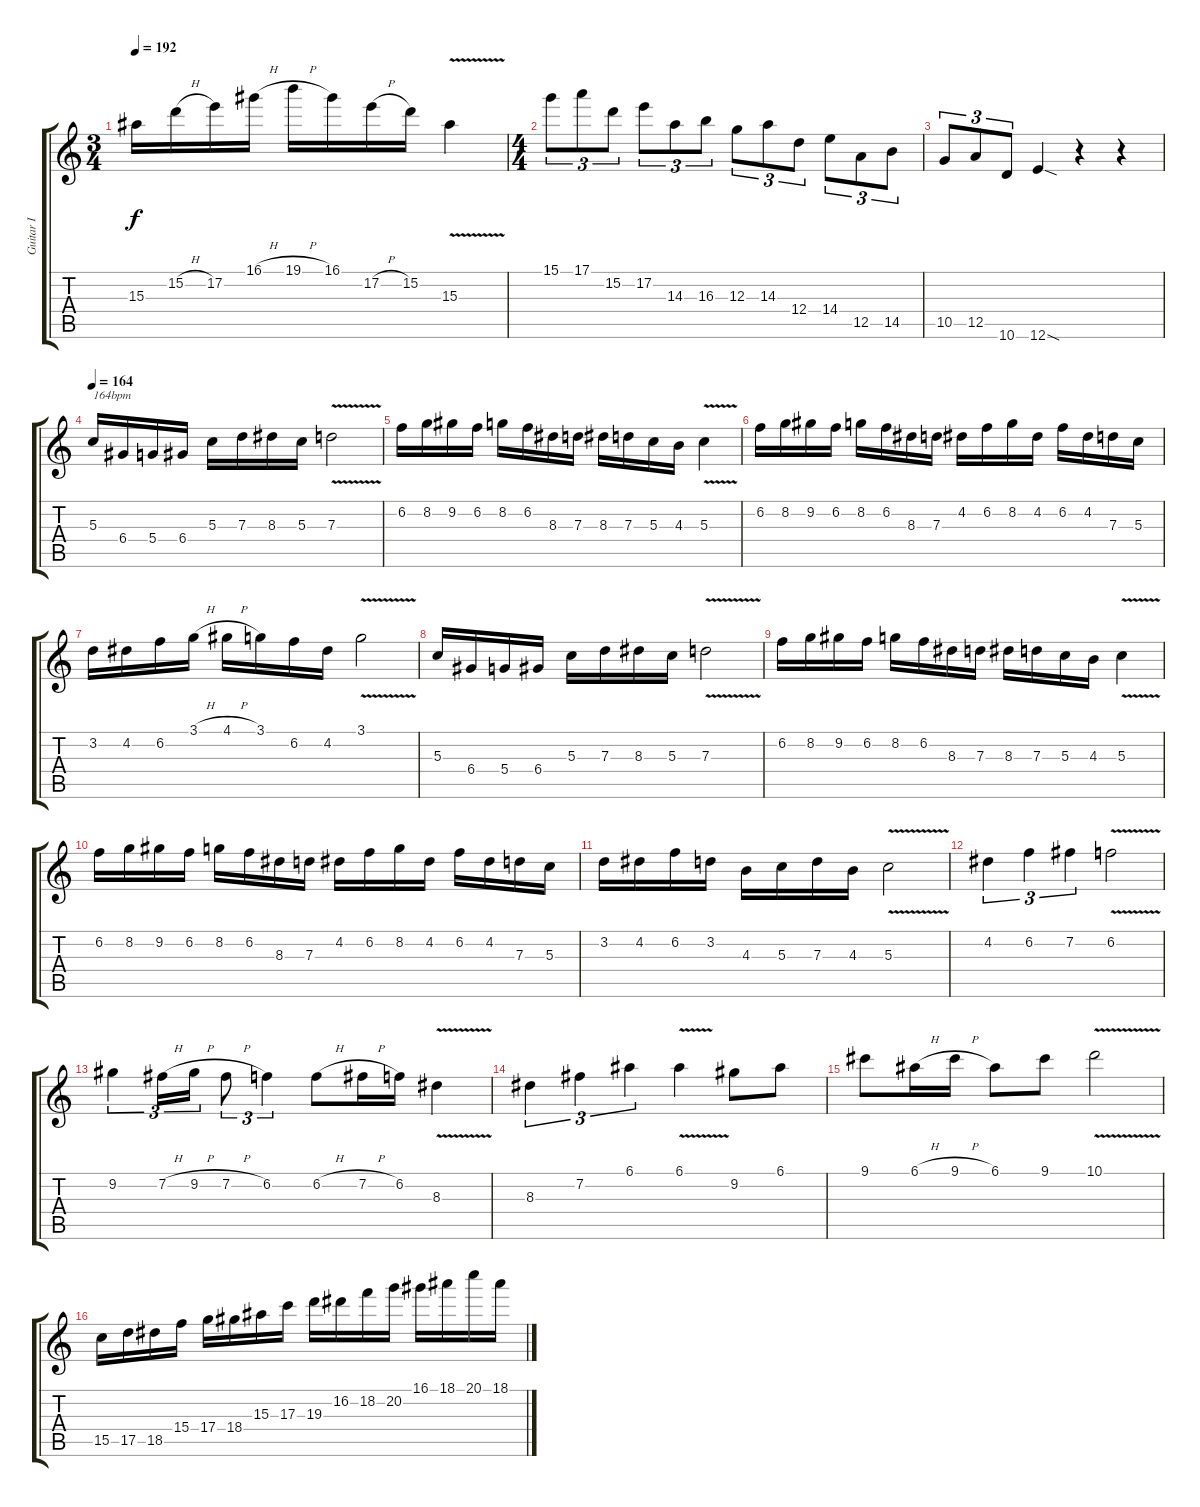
\track ("Guitar I" "Guitar I") {instrument distortionguitar}
\staff {score tabs}
\tuning (E4 B3 G3 D3 A2 E2) {hide}
\ts (3 4)
\tempo 192
\clef g2
\ks c
15.3.16{dy f} 15.2{h}.16 17.2.16 16.1{h}.16 19.1{h}.16 16.1.16 17.2{h}.16 15.2.16 15.3{v}.4 |
\ts (4 4)
15.1.8{tu (3 2)} 17.1.8{tu (3 2)} 15.2.8{tu (3 2)} 17.2.8{tu (3 2)} 14.3.8{tu (3 2)} 16.3.8{tu (3 2)} 12.3.8{tu (3 2)} 14.3.8{tu (3 2)} 12.4.8{tu (3 2)} 14.4.8{tu (3 2)} 12.5.8{tu (3 2)} 14.5.8{tu (3 2)} |
10.5.8{tu (3 2)} 12.5.8{tu (3 2)} 10.6.8{tu (3 2)} 12.6{sod}.4 r.4 r.4 |
\tempo 164
5.3.16{txt "164bpm"} 6.4.16 5.4.16 6.4.16 5.3.16 7.3.16 8.3.16 5.3.16 7.3{v}.2 |
6.2.16 8.2.16 9.2.16 6.2.16 8.2.16 6.2.16 8.3.16 7.3.16 8.3.16 7.3.16 5.3.16 4.3.16 5.3{v}.4 |
6.2.16 8.2.16 9.2.16 6.2.16 8.2.16 6.2.16 8.3.16 7.3.16 4.2.16 6.2.16 8.2.16 4.2.16 6.2.16 4.2.16 7.3.16 5.3.16 |
3.2.16 4.2.16 6.2.16 3.1{h}.16 4.1{h}.16 3.1.16 6.2.16 4.2.16 3.1{v}.2 |
5.3.16 6.4.16 5.4.16 6.4.16 5.3.16 7.3.16 8.3.16 5.3.16 7.3{v}.2 |
6.2.16 8.2.16 9.2.16 6.2.16 8.2.16 6.2.16 8.3.16 7.3.16 8.3.16 7.3.16 5.3.16 4.3.16 5.3{v}.4 |
6.2.16 8.2.16 9.2.16 6.2.16 8.2.16 6.2.16 8.3.16 7.3.16 4.2.16 6.2.16 8.2.16 4.2.16 6.2.16 4.2.16 7.3.16 5.3.16 |
3.2.16 4.2.16 6.2.16 3.2.16 4.3.16 5.3.16 7.3.16 4.3.16 5.3{v}.2 |
4.2.4{tu (3 2)} 6.2.4{tu (3 2)} 7.2.4{tu (3 2)} 6.2{v}.2 |
9.2.4{tu (3 2)} 7.2{h}.16{tu (3 2)} 9.2{h}.16{tu (3 2)} 7.2{h}.8{tu (3 2)} 6.2.4{tu (3 2)} 6.2{h}.8 7.2{h}.16 6.2.16 8.3{v}.4 |
8.3.4{tu (3 2)} 7.2.4{tu (3 2)} 6.1.4{tu (3 2)} 6.1{v}.4 9.2.8 6.1.8 |
9.1.8 6.1{h}.16 9.1{h}.16 6.1.8 9.1.8 10.1{v}.2 |
15.5.16 17.5.16 18.5.16 15.4.16 17.4.16 18.4.16 15.3.16 17.3.16 19.3.16 16.2.16 18.2.16 20.2.16 16.1.16 18.1.16 20.1.16 18.1.16
